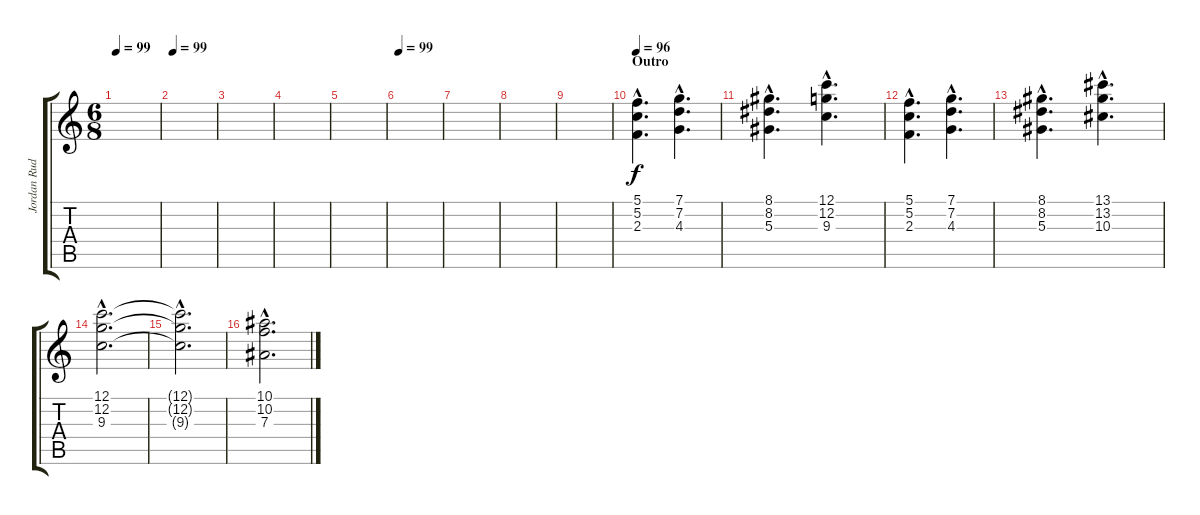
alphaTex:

\track ("Jordan Rudess" "Jordan Rud") {instrument lead1square}
\staff {score tabs}
\tuning (C5 G4 Eb4 Bb3 F3 C3) {hide}
\ts (6 8)
\tempo 99
\clef g2
\ks c
|
\tempo 99
|
|
|
|
\tempo 99
|
|
|
|
\section ("" "Outro")
\tempo 96
(5.1{hac} 5.2{hac} 2.3{hac}).4{d volume 10 instrument lead2sawtooth} (7.1{hac} 7.2{hac} 4.3{hac}).4{d} |
(8.1{hac} 8.2{hac} 5.3{hac}).4{d} (12.1{hac} 12.2{hac} 9.3{hac}).4{d} |
(5.1{hac} 5.2{hac} 2.3{hac}).4{d} (7.1{hac} 7.2{hac} 4.3{hac}).4{d} |
(8.1{hac} 8.2{hac} 5.3{hac}).4{d} (13.1{hac} 13.2{hac} 10.3{hac}).4{d} |
(12.1{hac} 12.2{hac} 9.3{hac}).2{d} |
(12.1{hac t} 12.2{hac t} 9.3{hac t}).2{d} |
(10.1{hac} 10.2{hac} 7.3{hac}).2{d}
